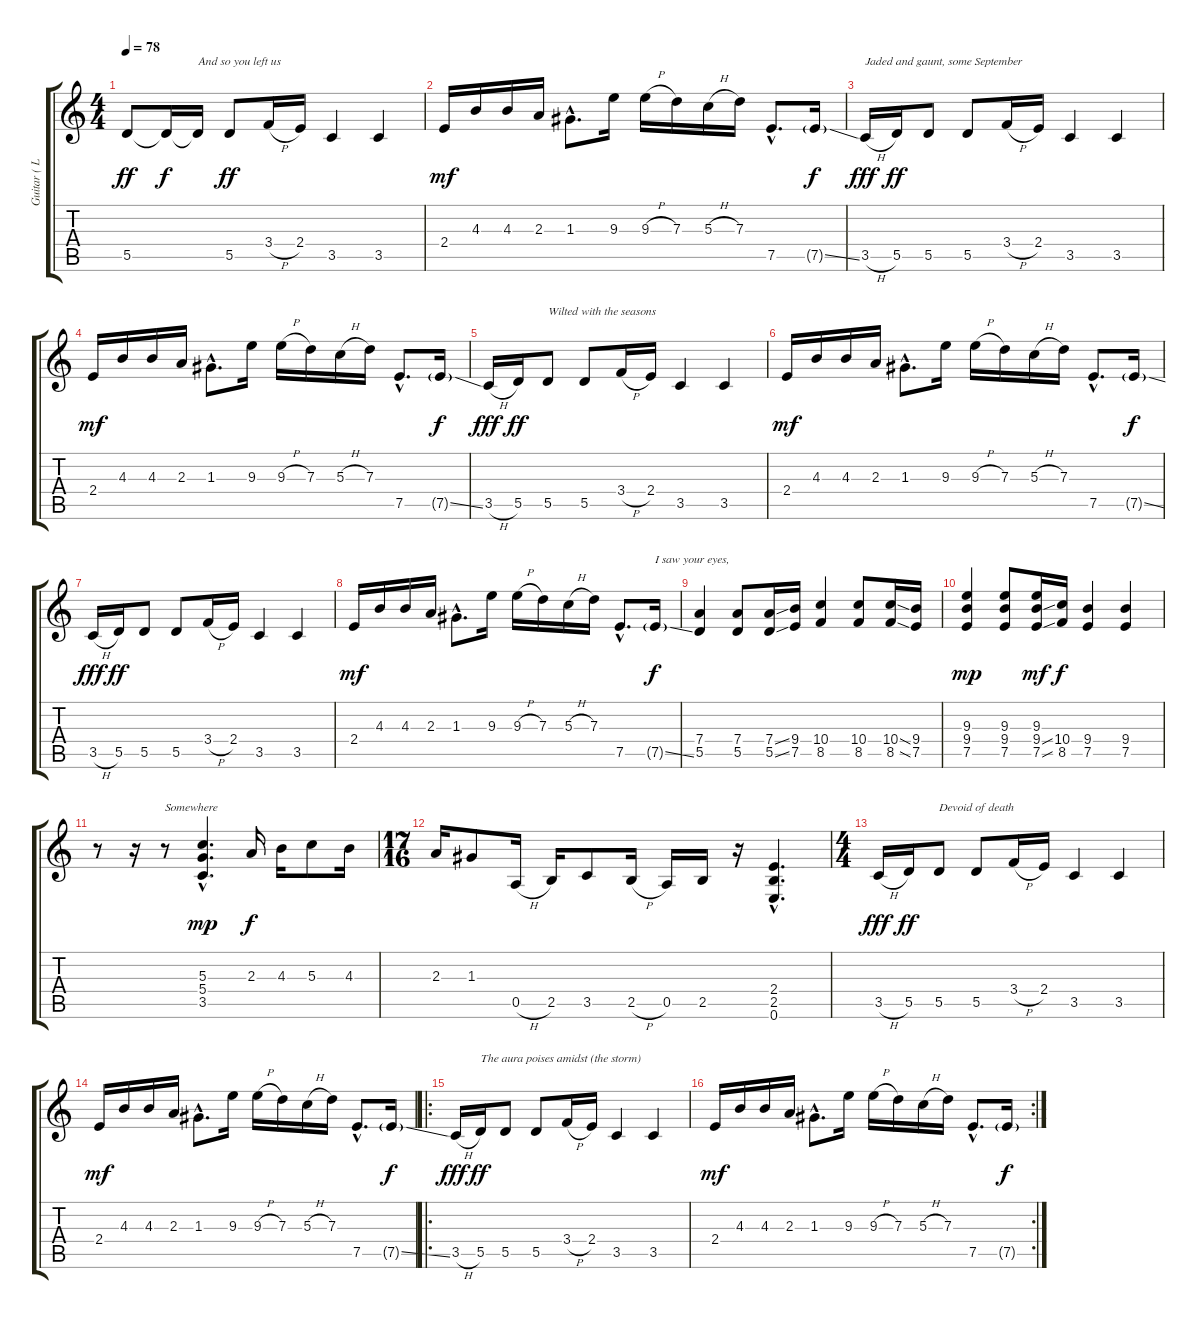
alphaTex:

\track ("Guitar ( L )" "Guitar ( L") {instrument overdrivenguitar}
\staff {score tabs}
\tuning (E4 B3 G3 D3 A2 E2) {hide}
\ts (4 4)
\tempo 78
\clef g2
\ks c
5.5.8{dy ff} 5.5{t}.16{dy f} 5.5{t}.16{txt "And so you left us"} 5.5.8{dy ff} 3.4{h}.16 2.4.16 3.5.4 3.5.4 |
2.4.16{dy mf} 4.3.16 4.3.16 2.3.16 1.3{hac}.8{d} 9.3.16 9.3{h}.16 7.3.16 5.3{h}.16 7.3.16 7.5{hac}.8{d} 7.5{ss g}.16{dy f} |
3.5{h}.16{txt "Jaded and gaunt, some September" dy fff} 5.5.16{dy ff} 5.5.8 5.5.8 3.4{h}.16 2.4.16 3.5.4 3.5.4 |
2.4.16{dy mf} 4.3.16 4.3.16 2.3.16 1.3{hac}.8{d} 9.3.16 9.3{h}.16 7.3.16 5.3{h}.16 7.3.16 7.5{hac}.8{d} 7.5{ss g}.16{dy f} |
3.5{h}.16{dy fff} 5.5.16{dy ff} 5.5.8{txt "Wilted with the seasons"} 5.5.8 3.4{h}.16 2.4.16 3.5.4 3.5.4 |
2.4.16{dy mf} 4.3.16 4.3.16 2.3.16 1.3{hac}.8{d} 9.3.16 9.3{h}.16 7.3.16 5.3{h}.16 7.3.16 7.5{hac}.8{d} 7.5{ss g}.16{dy f} |
3.5{h}.16{dy fff} 5.5.16{dy ff} 5.5.8 5.5.8 3.4{h}.16 2.4.16 3.5.4 3.5.4 |
2.4.16{dy mf} 4.3.16 4.3.16 2.3.16 1.3{hac}.8{d} 9.3.16 9.3{h}.16 7.3.16 5.3{h}.16 7.3.16 7.5{hac}.8{d} 7.5{ss g}.16{txt "I saw your eyes, " dy f} |
(7.4 5.5).4 (7.4 5.5).8 (7.4{ss} 5.5{ss}).16 (9.4 7.5).16 (10.4 8.5).4 (10.4 8.5).8 (10.4{ss} 8.5{ss}).16 (9.4 7.5).16 |
(9.3 9.4 7.5).4{dy mp} (9.3 9.4 7.5).8 (9.3 9.4{ss} 7.5{ss}).16{dy mf} (10.4 8.5).16{dy f} (9.4 7.5).4 (9.4 7.5).4 |
r.8 r.16 r.8{txt "Somewhere"} (5.3{hac} 5.4{hac} 3.5{hac}).4{d dy mp} 2.3.16{dy f} 4.3.16 5.3.8 4.3.16 |
\ts (17 16)
2.3.16 1.3.8 0.5{h}.16 2.5.16 3.5.8 2.5{h}.16 0.5.16 2.5.16 r.16 (2.4{hac} 2.5{hac} 0.6{hac}).4{d} |
\ts (4 4)
3.5{h}.16{dy fff} 5.5.16{dy ff} 5.5.8{txt "Devoid of death"} 5.5.8 3.4{h}.16 2.4.16 3.5.4 3.5.4 |
2.4.16{dy mf} 4.3.16 4.3.16 2.3.16 1.3{hac}.8{d} 9.3.16 9.3{h}.16 7.3.16 5.3{h}.16 7.3.16 7.5{hac}.8{d} 7.5{ss g}.16{dy f} |
\ro
3.5{h}.16{dy fff} 5.5.16{txt "The aura poises amidst (the storm)" dy ff} 5.5.8 5.5.8 3.4{h}.16 2.4.16 3.5.4 3.5.4 |
\rc 2
2.4.16{dy mf} 4.3.16 4.3.16 2.3.16 1.3{hac}.8{d} 9.3.16 9.3{h}.16 7.3.16 5.3{h}.16 7.3.16 7.5{hac}.8{d} 7.5{ss g}.16{dy f}
